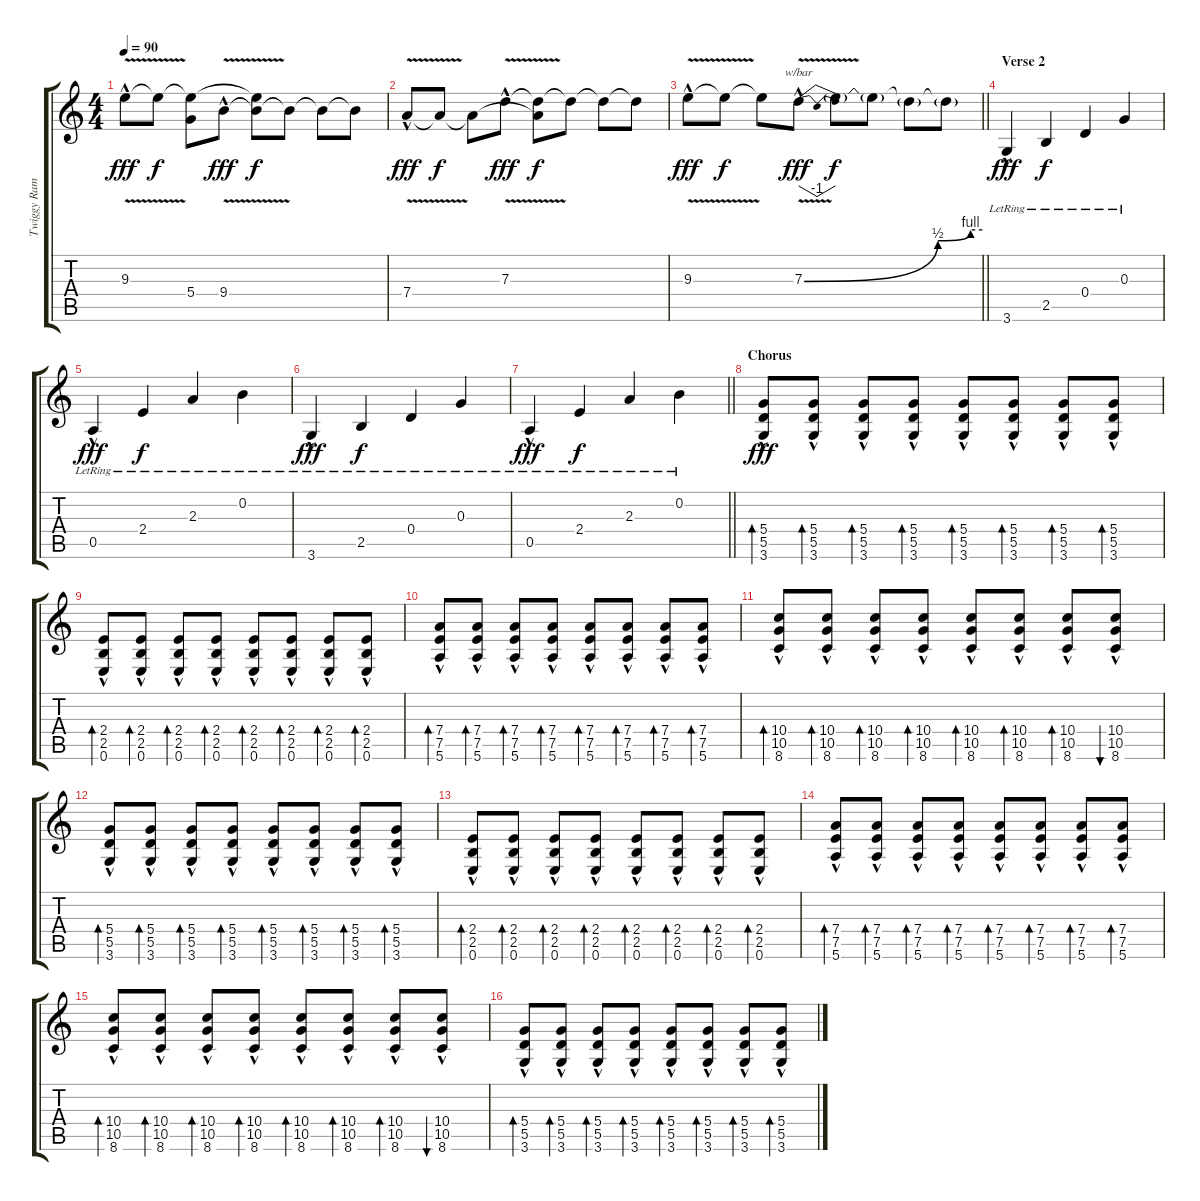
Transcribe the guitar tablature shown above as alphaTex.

\track ("Twiggy Rameriz lead" "Twiggy Ram") {instrument electricguitarclean}
\staff {score tabs}
\tuning (E4 B3 G3 D3 A2 E2) {hide}
\ts (4 4)
\tempo 90
\clef g2
\ks c
9.3{v hac}.8{dy fff} 9.3{t}.8{dy f} (9.3{t} 5.4{t}).8 9.4{v hac}.8{dy fff} (9.3{t} 9.4{t}).8{dy f} 9.4{t}.8 9.4{t}.8 9.4{t}.8 |
7.4{v hac}.8{dy fff} 7.4{t}.8{dy f} 7.4{t}.8 7.3{v hac}.8{dy fff} (7.3{t} 7.4{t}).8{dy f} 7.3{t}.8 7.3{t}.8 7.3{t}.8 |
\barLineRight lightlight
9.3{v hac}.8{dy fff} 9.3{t}.8{dy f} 9.3{t}.8 7.3{be (custom 0 0 45 2 56 4 60 4) v hac}.8{tbe (dip default 0 0 30 -4 60 0) dy fff} 7.3{t}.8{dy f} 7.3{t}.8 7.3{t}.8 7.3{t}.8 |
\section ("" "Verse 2")
3.6{hac lr}.4{dy fff} 2.5{lr}.4{dy f} 0.4{lr}.4 0.3{lr}.4 |
0.5{hac lr}.4{dy fff} 2.4{lr}.4{dy f} 2.3{lr}.4 0.2{lr}.4 |
3.6{hac lr}.4{dy fff} 2.5{lr}.4{dy f} 0.4{lr}.4 0.3{lr}.4 |
\barLineRight lightlight
0.5{hac lr}.4{dy fff} 2.4{lr}.4{dy f} 2.3{lr}.4 0.2{lr}.4 |
\section ("" "Chorus")
(5.4{hac} 5.5{hac} 3.6{hac}).8{bd 60 dy fff volume 15 balance 8 instrument distortionguitar} (5.4{hac} 5.5{hac} 3.6{hac}).8{bd 60} (5.4{hac} 5.5{hac} 3.6{hac}).8{bd 60} (5.4{hac} 5.5{hac} 3.6{hac}).8{bd 60} (5.4{hac} 5.5{hac} 3.6{hac}).8{bd 60} (5.4{hac} 5.5{hac} 3.6{hac}).8{bd 60} (5.4{hac} 5.5{hac} 3.6{hac}).8{bd 60} (5.4{hac} 5.5{hac} 3.6{hac}).8{bd 60} |
(2.4{hac} 2.5{hac} 0.6{hac}).8{bd 60} (2.4{hac} 2.5{hac} 0.6{hac}).8{bd 60} (2.4{hac} 2.5{hac} 0.6{hac}).8{bd 60} (2.4{hac} 2.5{hac} 0.6{hac}).8{bd 60} (2.4{hac} 2.5{hac} 0.6{hac}).8{bd 60} (2.4{hac} 2.5{hac} 0.6{hac}).8{bd 60} (2.4{hac} 2.5{hac} 0.6{hac}).8{bd 60} (2.4{hac} 2.5{hac} 0.6{hac}).8{bd 60} |
(7.4{hac} 7.5{hac} 5.6{hac}).8{bd 60} (7.4{hac} 7.5{hac} 5.6{hac}).8{bd 60} (7.4{hac} 7.5{hac} 5.6{hac}).8{bd 60} (7.4{hac} 7.5{hac} 5.6{hac}).8{bd 60} (7.4{hac} 7.5{hac} 5.6{hac}).8{bd 60} (7.4{hac} 7.5{hac} 5.6{hac}).8{bd 60} (7.4{hac} 7.5{hac} 5.6{hac}).8{bd 60} (7.4{hac} 7.5{hac} 5.6{hac}).8{bd 60} |
(10.4{hac} 10.5{hac} 8.6{hac}).8{bd 60} (10.4{hac} 10.5{hac} 8.6{hac}).8{bd 60} (10.4{hac} 10.5{hac} 8.6{hac}).8{bd 60} (10.4{hac} 10.5{hac} 8.6{hac}).8{bd 60} (10.4{hac} 10.5{hac} 8.6{hac}).8{bd 60} (10.4{hac} 10.5{hac} 8.6{hac}).8{bd 60} (10.4{hac} 10.5{hac} 8.6{hac}).8{bd 60} (10.4{hac} 10.5{hac} 8.6{hac}).8{bu 60} |
(5.4{hac} 5.5{hac} 3.6{hac}).8{bd 60} (5.4{hac} 5.5{hac} 3.6{hac}).8{bd 60} (5.4{hac} 5.5{hac} 3.6{hac}).8{bd 60} (5.4{hac} 5.5{hac} 3.6{hac}).8{bd 60} (5.4{hac} 5.5{hac} 3.6{hac}).8{bd 60} (5.4{hac} 5.5{hac} 3.6{hac}).8{bd 60} (5.4{hac} 5.5{hac} 3.6{hac}).8{bd 60} (5.4{hac} 5.5{hac} 3.6{hac}).8{bd 60} |
(2.4{hac} 2.5{hac} 0.6{hac}).8{bd 60} (2.4{hac} 2.5{hac} 0.6{hac}).8{bd 60} (2.4{hac} 2.5{hac} 0.6{hac}).8{bd 60} (2.4{hac} 2.5{hac} 0.6{hac}).8{bd 60} (2.4{hac} 2.5{hac} 0.6{hac}).8{bd 60} (2.4{hac} 2.5{hac} 0.6{hac}).8{bd 60} (2.4{hac} 2.5{hac} 0.6{hac}).8{bd 60} (2.4{hac} 2.5{hac} 0.6{hac}).8{bd 60} |
(7.4{hac} 7.5{hac} 5.6{hac}).8{bd 60} (7.4{hac} 7.5{hac} 5.6{hac}).8{bd 60} (7.4{hac} 7.5{hac} 5.6{hac}).8{bd 60} (7.4{hac} 7.5{hac} 5.6{hac}).8{bd 60} (7.4{hac} 7.5{hac} 5.6{hac}).8{bd 60} (7.4{hac} 7.5{hac} 5.6{hac}).8{bd 60} (7.4{hac} 7.5{hac} 5.6{hac}).8{bd 60} (7.4{hac} 7.5{hac} 5.6{hac}).8{bd 60} |
(10.4{hac} 10.5{hac} 8.6{hac}).8{bd 60} (10.4{hac} 10.5{hac} 8.6{hac}).8{bd 60} (10.4{hac} 10.5{hac} 8.6{hac}).8{bd 60} (10.4{hac} 10.5{hac} 8.6{hac}).8{bd 60} (10.4{hac} 10.5{hac} 8.6{hac}).8{bd 60} (10.4{hac} 10.5{hac} 8.6{hac}).8{bd 60} (10.4{hac} 10.5{hac} 8.6{hac}).8{bd 60} (10.4{hac} 10.5{hac} 8.6{hac}).8{bu 60} |
(5.4{hac} 5.5{hac} 3.6{hac}).8{bd 60} (5.4{hac} 5.5{hac} 3.6{hac}).8{bd 60} (5.4{hac} 5.5{hac} 3.6{hac}).8{bd 60} (5.4{hac} 5.5{hac} 3.6{hac}).8{bd 60} (5.4{hac} 5.5{hac} 3.6{hac}).8{bd 60} (5.4{hac} 5.5{hac} 3.6{hac}).8{bd 60} (5.4{hac} 5.5{hac} 3.6{hac}).8{bd 60} (5.4{hac} 5.5{hac} 3.6{hac}).8{bd 60}
